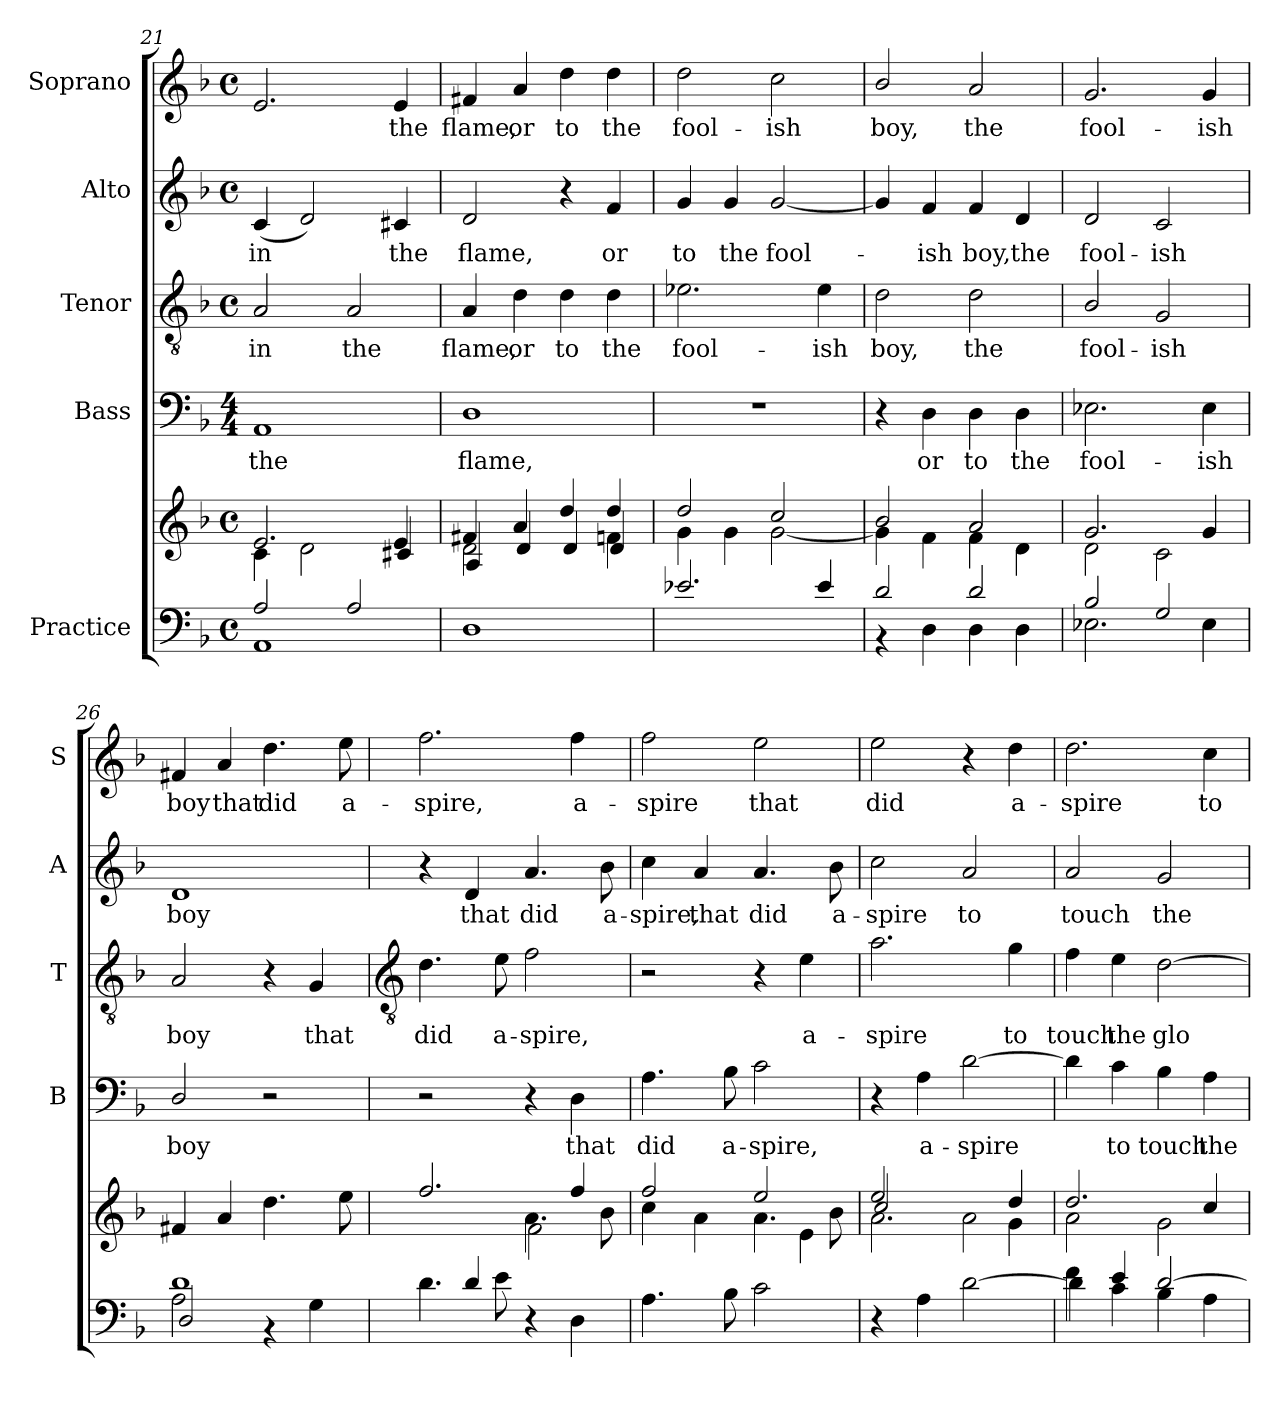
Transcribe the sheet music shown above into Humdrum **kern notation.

**kern	**kern	**kern	**text	**kern	**text	**kern	**text	**kern	**text
*part5	*part5	*part4	*part4	*part3	*part3	*part2	*part2	*part1	*part1
*staff6	*staff5	*staff4	*staff4	*staff3	*staff3	*staff2	*staff2	*staff1	*staff1
*I"Practice	*	*I"Bass	*	*I"Tenor	*	*I"Alto	*	*I"Soprano	*
*	*	*I'B	*	*I'T	*	*I'A	*	*I'S	*
*clefF4	*clefG2	*clefF4	*	*clefGv2	*	*clefG2	*	*clefG2	*
*k[b-]	*k[b-]	*k[b-]	*	*k[b-]	*	*k[b-]	*	*k[b-]	*
*F:	*F:	*F:	*	*F:	*	*F:	*	*F:	*
*M4/4	*M4/4	*M4/4	*	*M4/4	*	*M4/4	*	*M4/4	*
*met(c)	*met(c)	*	*	*met(c)	*	*met(c)	*	*met(c)	*
=21	=21	=21	=21	=21	=21	=21	=21	=21	=21
*^	*^	*	*	*	*	*	*	*	*
!	!	!	!	!	!LO:LY:b	!	!LO:LY:b	!	!LO:LY:b	!	!
2A/	1AA	2.e	4c\	1AA	the	2A	in	(<4c	in	2.e	.
.	.	.	2d\	.	.	.	.	2d)	.	.	.
!	!	!	!	!	!	!	!LO:LY:b	!	!	!	!
2A/	.	.	.	.	.	2A	the	.	.	.	.
!	!	!	!	!	!	!	!	!	!LO:LY:b	!	!LO:LY:b
.	.	4e	4c#X/	.	.	.	.	4c#X	the	4e	the
*v	*v	*	*	*	*	*	*	*	*	*	*
=22	=22	=22	=22	=22	=22	=22	=22	=22	=22	=22
*	*	*^	*	*	*	*	*	*	*	*
!	!	!	!	!	!LO:LY:b	!	!LO:LY:b	!	!LO:LY:b	!	!LO:LY:b
1D	4f#X	2d\	4A/	1D	flame,	4A	flame,	2d	flame,	4f#X	flame,
!	!	!	!	!	!	!	!LO:LY:b	!	!	!	!LO:LY:b
.	4a	.	4d/	.	.	4d	or	.	.	4a	or
!	!	!	!	!	!	!	!LO:LY:b	!	!	!	!LO:LY:b
.	4dd/	4ryy	4d/	.	.	4d	to	4r	.	4dd	to
!	!	!	!	!	!	!	!LO:LY:b	!	!LO:LY:b	!	!LO:LY:b
.	4dd/	4f	4d/	.	.	4d	the	4f	or	4dd	the
=23	=23	=23	=23	=23	=23	=23	=23	=23	=23	=23	=23
*^	*	*	*	*	*	*	*	*	*	*	*
!	!	!	!	!	!	!	!	!LO:LY:b	!	!LO:LY:b	!	!LO:LY:b
*	*	*	*v	*v	*	*	*	*	*	*	*	*
2.e-X	1ryy	2dd/	4g\	1r	.	2.e-X	fool-	4g	to	2dd	fool-
!	!	!	!	!	!	!	!	!	!LO:LY:b	!	!
.	.	.	4g\	.	.	.	.	4g	the	.	.
!	!	!	!	!	!	!	!	!	!LO:LY:b	!	!LO:LY:b
.	.	2cc/	[2g	.	.	.	.	[2g	fool-	2cc	-ish
!	!	!	!	!	!	!	!LO:LY:b	!	!	!	!
4e-	.	.	.	.	.	4e-	-ish	.	.	.	.
=24	=24	=24	=24	=24	=24	=24	=24	=24	=24	=24	=24
!	!	!	!	!	!	!	!LO:LY:b	!	!	!	!LO:LY:b
2d/	4r	2b-/	4g\]	4r	.	2d	boy,	4g]	.	2b-/	boy,
!	!	!	!	!	!LO:LY:b	!	!	!	!LO:LY:b	!	!
.	4D	.	4f\	4D	or	.	.	4f	ish	.	.
!	!	!	!	!	!LO:LY:b	!	!LO:LY:b	!	!LO:LY:b	!	!LO:LY:b
2d/	4D	2a	4f\	4D	to	2d	the	4f	boy,	2a	the
!	!	!	!	!	!LO:LY:b	!	!	!	!LO:LY:b	!	!
.	4D	.	4d\	4D	the	.	.	4d	the	.	.
=25	=25	=25	=25	=25	=25	=25	=25	=25	=25	=25	=25
!	!	!	!	!	!LO:LY:b	!	!LO:LY:b	!	!LO:LY:b	!	!LO:LY:b
2B-/	2.E-X	2.g	2d\	2.E-X	fool-	2B-/	fool-	2d	fool-	2.g	fool-
!	!	!	!	!	!	!	!LO:LY:b	!	!LO:LY:b	!	!
2G/	.	.	2c\	.	.	2G	-ish	2c	-ish	.	.
!	!	!	!	!	!LO:LY:b	!	!	!	!	!	!LO:LY:b
.	4E-	4g	.	4E-	-ish	.	.	.	.	4g	-ish
*	*	*v	*v	*	*	*	*	*	*	*	*
=26	=26	=26	=26	=26	=26	=26	=26	=26	=26	=26
*	*^	*	*	*	*	*	*	*	*	*
!	!	!	!	!	!LO:LY:b	!	!LO:LY:b	!	!LO:LY:b	!	!LO:LY:b
1d	2A	2D	4f#X	2D/	boy	2A	boy	1d	boy	4f#X	boy
!	!	!	!	!	!	!	!	!	!	!	!LO:LY:b
.	.	.	4a	.	.	.	.	.	.	4a	that
!	!	!	!	!	!	!	!	!	!	!	!LO:LY:b
.	4r	2ryy	4.dd\	2r	.	4r	.	.	.	4.dd	did
!	!	!	!	!	!	!	!LO:LY:b	!	!	!	!
.	4G	.	.	.	.	4G	that	.	.	.	.
!	!	!	!	!	!	!	!	!	!	!	!LO:LY:b
.	.	.	8ee\	.	.	.	.	.	.	8ee	a-
!!LO:LB:g=z
=27	=27	=27	=27	=27	=27	=27	=27	=27	=27	=27	=27
*	*	*	*	*	*	*clefGv2	*	*	*	*	*
*	*	*	*^	*	*	*	*	*	*	*	*
*	*	*	*	*^	*	*	*	*	*	*	*	*
!	!	!	!	!	!	!	!	!	!LO:LY:b	!	!	!	!LO:LY:b
4ryy	4.d\	2ryy	2.ff	4ryy	2ryy	2r	.	4.d	did	4r	.	2.ff	-spire,
!	!	!	!	!	!	!	!	!	!	!	!LO:LY:b	!	!
4d	.	.	.	4ryy	.	.	.	.	.	4d	that	.	.
!	!	!	!	!	!	!	!	!	!LO:LY:b	!	!	!	!
.	8e\	.	.	.	.	.	.	8e	a-	.	.	.	.
!	!	!	!	!	!	!	!	!	!LO:LY:b	!	!LO:LY:b	!	!
2ryy	2ryy	4r	.	4.a\	2f\	4r	.	2f	-spire,	4.a	did	.	.
!	!	!	!	!	!	!	!LO:LY:b	!	!	!	!	!	!LO:LY:b
.	.	4D	4ff/	.	.	4D	that	.	.	.	.	4ff	a-
!	!	!	!	!	!	!	!	!	!	!	!LO:LY:b	!	!
.	.	.	.	8b-	.	.	.	.	.	8b-	a-	.	.
*	*v	*v	*	*	*	*	*	*	*	*	*	*	*
=28	=28	=28	=28	=28	=28	=28	=28	=28	=28	=28	=28	=28
!	!	!	!	!	!	!LO:LY:b	!	!	!	!LO:LY:b	!	!LO:LY:b
2ryy	4.A	2ff/	4cc	2.ryy	4.A	did	2r	.	4cc	-spire,	2ff	-spire
!	!	!	!	!	!	!	!	!	!	!LO:LY:b	!	!
.	.	.	4a\	.	.	.	.	.	4a	that	.	.
!	!	!	!	!	!	!LO:LY:b	!	!	!	!	!	!
.	8B-	.	.	.	8B-	a-	.	.	.	.	.	.
!	!	!	!	!	!	!LO:LY:b	!	!	!	!LO:LY:b	!	!LO:LY:b
4ryy	2c	2ee/	4.a\	.	2c	-spire,	4r	.	4.a	did	2ee	that
!	!	!	!	!	!	!	!	!LO:LY:b	!	!	!	!
4ryy	.	.	.	4e\	.	.	4e	a-	.	.	.	.
!	!	!	!	!	!	!	!	!	!	!LO:LY:b	!	!
.	.	.	8b-	.	.	.	.	.	8b-	a-	.	.
*v	*v	*	*	*	*	*	*	*	*	*	*	*
=29	=29	=29	=29	=29	=29	=29	=29	=29	=29	=29	=29
!	!	!	!	!	!	!	!LO:LY:b	!	!LO:LY:b	!	!LO:LY:b
4r	2ee/	2cc/	2.a\	4r	.	2.a	-spire	2cc	-spire	2ee	did
!	!	!	!	!	!LO:LY:b	!	!	!	!	!	!
4A	.	.	.	4A	a-	.	.	.	.	.	.
!	!	!	!	!	!LO:LY:b	!	!	!	!LO:LY:b	!	!
[2d	4ryy	2a	.	[2d	-spire	.	.	2a	to	4r	.
!	!	!	!	!	!	!	!LO:LY:b	!	!	!	!LO:LY:b
.	4dd	.	4g\	.	.	4g	to	.	.	4dd	a-
=30	=30	=30	=30	=30	=30	=30	=30	=30	=30	=30	=30
*^	*	*	*	*	*	*	*	*	*	*	*
!	!	!	!	!	!	!	!	!LO:LY:b	!	!LO:LY:b	!	!LO:LY:b
*	*	*	*v	*v	*	*	*	*	*	*	*	*
4f\	4d]	2.dd/	2a\	4d]	.	4f	touch	2a	touch	2.dd	-spire
!	!	!	!	!	!LO:LY:b	!	!LO:LY:b	!	!	!	!
4e	4c	.	.	4c	to	4e	the	.	.	.	.
!	!	!	!	!	!LO:LY:b	!	!LO:LY:b	!	!LO:LY:b	!	!
[2d/	4B-	.	2g\	4B-	touch	[2d	glo-	2g	the	.	.
!	!	!	!	!	!LO:LY:b	!	!	!	!	!	!LO:LY:b
.	4A	4cc/	.	4A	the	.	.	.	.	4cc	to
*v	*v	*	*	*	*	*	*	*	*	*	*
*	*v	*v	*	*	*	*	*	*	*	*
=	=	=	=	=	=	=	=	=	=
*-	*-	*-	*-	*-	*-	*-	*-	*-	*-
